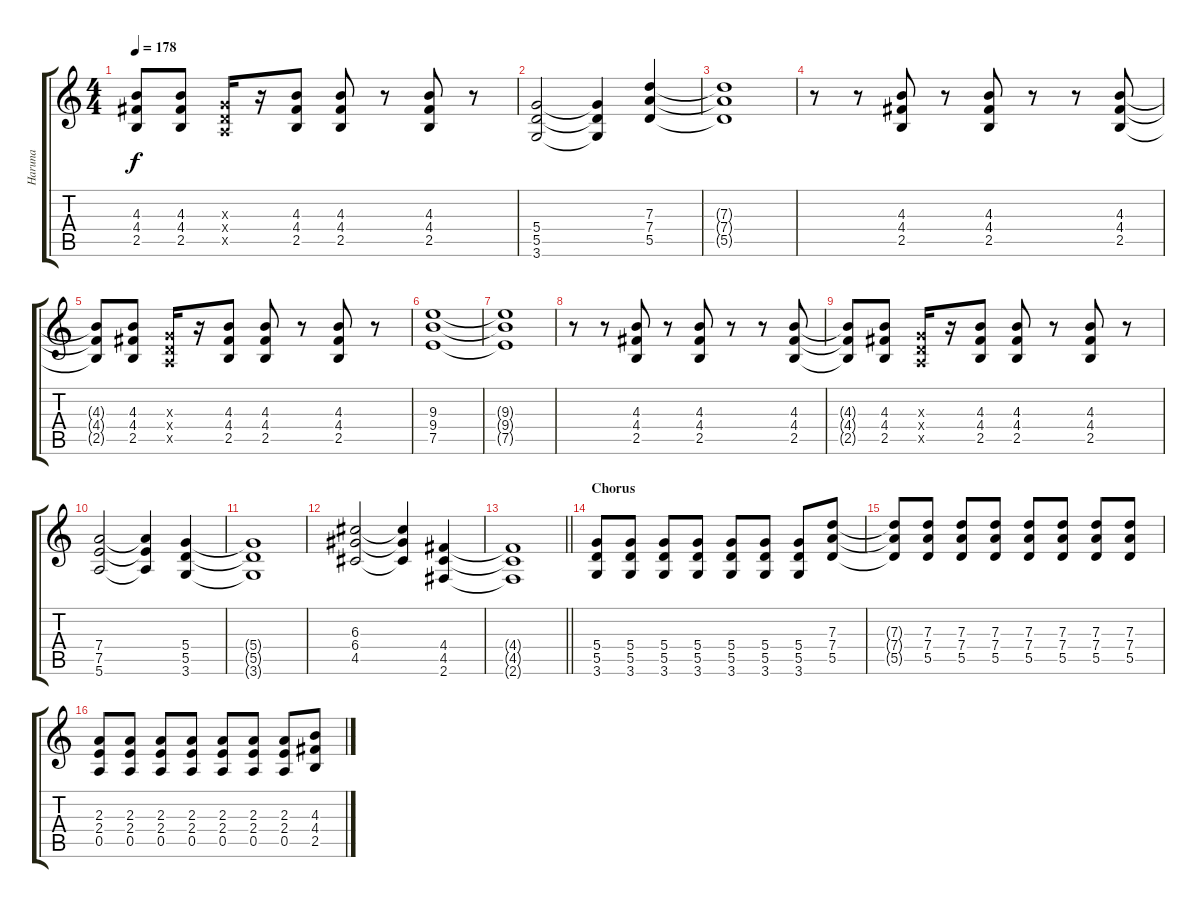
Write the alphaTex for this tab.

\track ("Haruna" "Haruna") {instrument distortionguitar}
\staff {score tabs}
\tuning (E4 B3 G3 D3 A2 E2) {hide}
\ts (4 4)
\tempo 178
\clef g2
\ks c
(4.3{t} 4.4{t} 2.5{t}).8{dy f} (4.3 4.4 2.5).8 (0.3{x} 0.4{x} 0.5{x}).16 r.16 (4.3 4.4 2.5).8 (4.3 4.4 2.5).8 r.8 (4.3 4.4 2.5).8 r.8 |
(5.4 5.5 3.6).2 (5.4{t} 5.5{t} 3.6{t}).4 (7.3 7.4 5.5).4 |
(7.3{t} 7.4{t} 5.5{t}).1 |
r.8 r.8 (4.3 4.4 2.5).8 r.8 (4.3 4.4 2.5).8 r.8 r.8 (4.3 4.4 2.5).8 |
(4.3{t} 4.4{t} 2.5{t}).8 (4.3 4.4 2.5).8 (0.3{x} 0.4{x} 0.5{x}).16 r.16 (4.3 4.4 2.5).8 (4.3 4.4 2.5).8 r.8 (4.3 4.4 2.5).8 r.8 |
(9.3 9.4 7.5).1 |
(9.3{t} 9.4{t} 7.5{t}).1 |
r.8 r.8 (4.3 4.4 2.5).8 r.8 (4.3 4.4 2.5).8 r.8 r.8 (4.3 4.4 2.5).8 |
(4.3{t} 4.4{t} 2.5{t}).8 (4.3 4.4 2.5).8 (0.3{x} 0.4{x} 0.5{x}).16 r.16 (4.3 4.4 2.5).8 (4.3 4.4 2.5).8 r.8 (4.3 4.4 2.5).8 r.8 |
(7.4 7.5 5.6).2 (7.4{t} 7.5{t} 5.6{t}).4 (5.4 5.5 3.6).4 |
(5.4{t} 5.5{t} 3.6{t}).1 |
(6.3 6.4 4.5).2 (6.3{t} 6.4{t} 4.5{t}).4 (4.4 4.5 2.6).4 |
\barLineRight lightlight
(4.4{t} 4.5{t} 2.6{t}).1 |
\section ("" "Chorus")
(5.4 5.5 3.6).8 (5.4 5.5 3.6).8 (5.4 5.5 3.6).8 (5.4 5.5 3.6).8 (5.4 5.5 3.6).8 (5.4 5.5 3.6).8 (5.4 5.5 3.6).8 (7.3 7.4 5.5).8 |
(7.3{t} 7.4{t} 5.5{t}).8 (7.3 7.4 5.5).8 (7.3 7.4 5.5).8 (7.3 7.4 5.5).8 (7.3 7.4 5.5).8 (7.3 7.4 5.5).8 (7.3 7.4 5.5).8 (7.3 7.4 5.5).8 |
(2.3 2.4 0.5).8 (2.3 2.4 0.5).8 (2.3 2.4 0.5).8 (2.3 2.4 0.5).8 (2.3 2.4 0.5).8 (2.3 2.4 0.5).8 (2.3 2.4 0.5).8 (4.3 4.4 2.5).8
